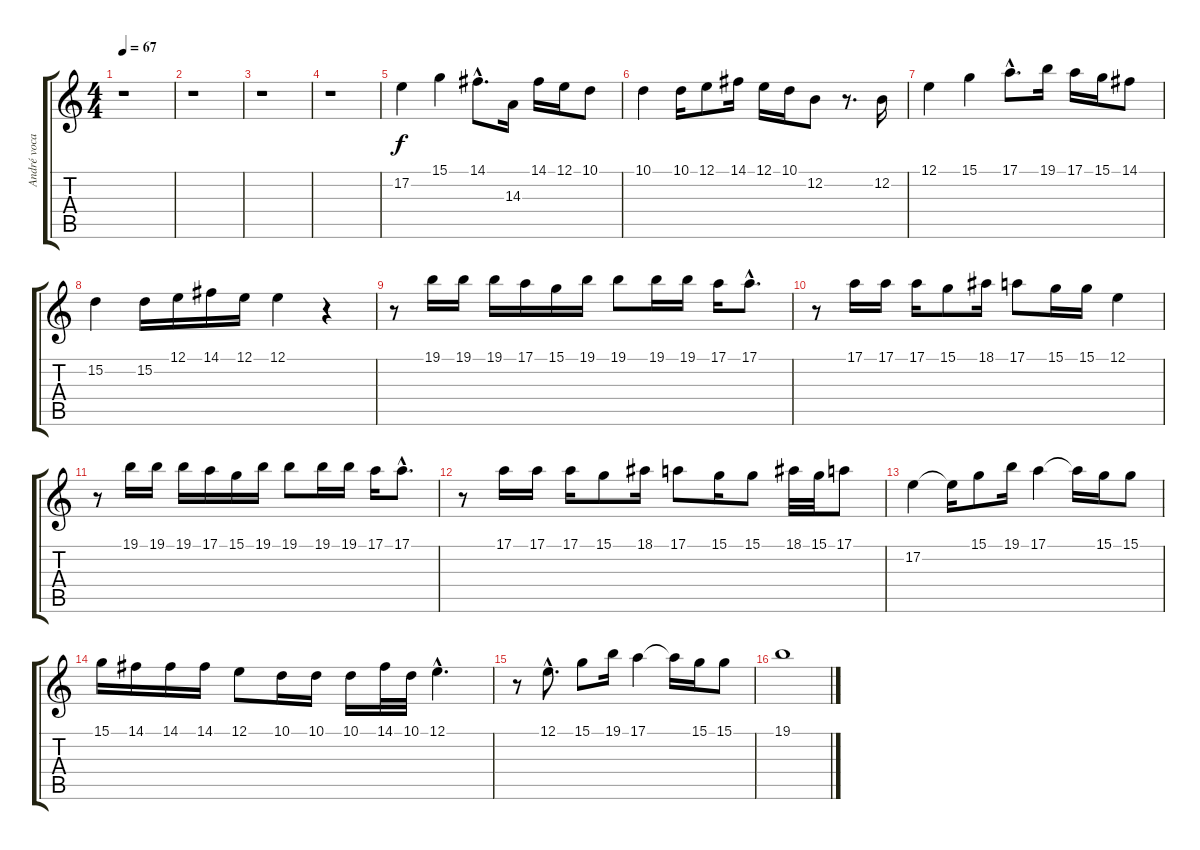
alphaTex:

\track ("André vocal" "André voca") {instrument lead6voice}
\staff {score tabs}
\tuning (E4 B3 G3 D3 A2 E2) {hide}
\ts (4 4)
\tempo 67
\clef g2
\ks c
r.1{dy f instrument lead6voice} |
r.1 |
r.1 |
r.1 |
17.2.4 15.1.4 14.1{hac}.8{d} 14.3.16 14.1.16 12.1.16 10.1.8 |
10.1.4 10.1.16 12.1.8 14.1.16 12.1.16 10.1.16 12.2.8 r.8{d} 12.2.16 |
12.1.4 15.1.4 17.1{hac}.8{d} 19.1.16 17.1.16 15.1.16 14.1.8 |
15.2.4 15.2.16 12.1.16 14.1.16 12.1.16 12.1.4 r.4 |
r.8 19.1.16 19.1.16 19.1.16 17.1.16 15.1.16 19.1.16 19.1.8 19.1.16 19.1.16 17.1.16 17.1{hac}.8{d} |
r.8 17.1.16 17.1.16 17.1.16 15.1.8 18.1.16 17.1.8 15.1.16 15.1.16 12.1.4 |
r.8 19.1.16 19.1.16 19.1.16 17.1.16 15.1.16 19.1.16 19.1.8 19.1.16 19.1.16 17.1.16 17.1{hac}.8{d} |
r.8 17.1.16 17.1.16 17.1.16 15.1.8 18.1.16 17.1.8 15.1.16 15.1.8 18.1.32 15.1.32 17.1.8 |
17.2.4 17.2{t}.16 15.1.8 19.1.16 17.1.4 17.1{t}.16 15.1.16 15.1.8 |
15.1.16 14.1.16 14.1.16 14.1.16 12.1.8 10.1.16 10.1.16 10.1.16 14.1.32 10.1.32 12.1{hac}.4{d} |
r.8 12.1{hac}.8{d} 15.1.8 19.1.16 17.1.4 17.1{t}.16 15.1.16 15.1.8 |
19.1.1
